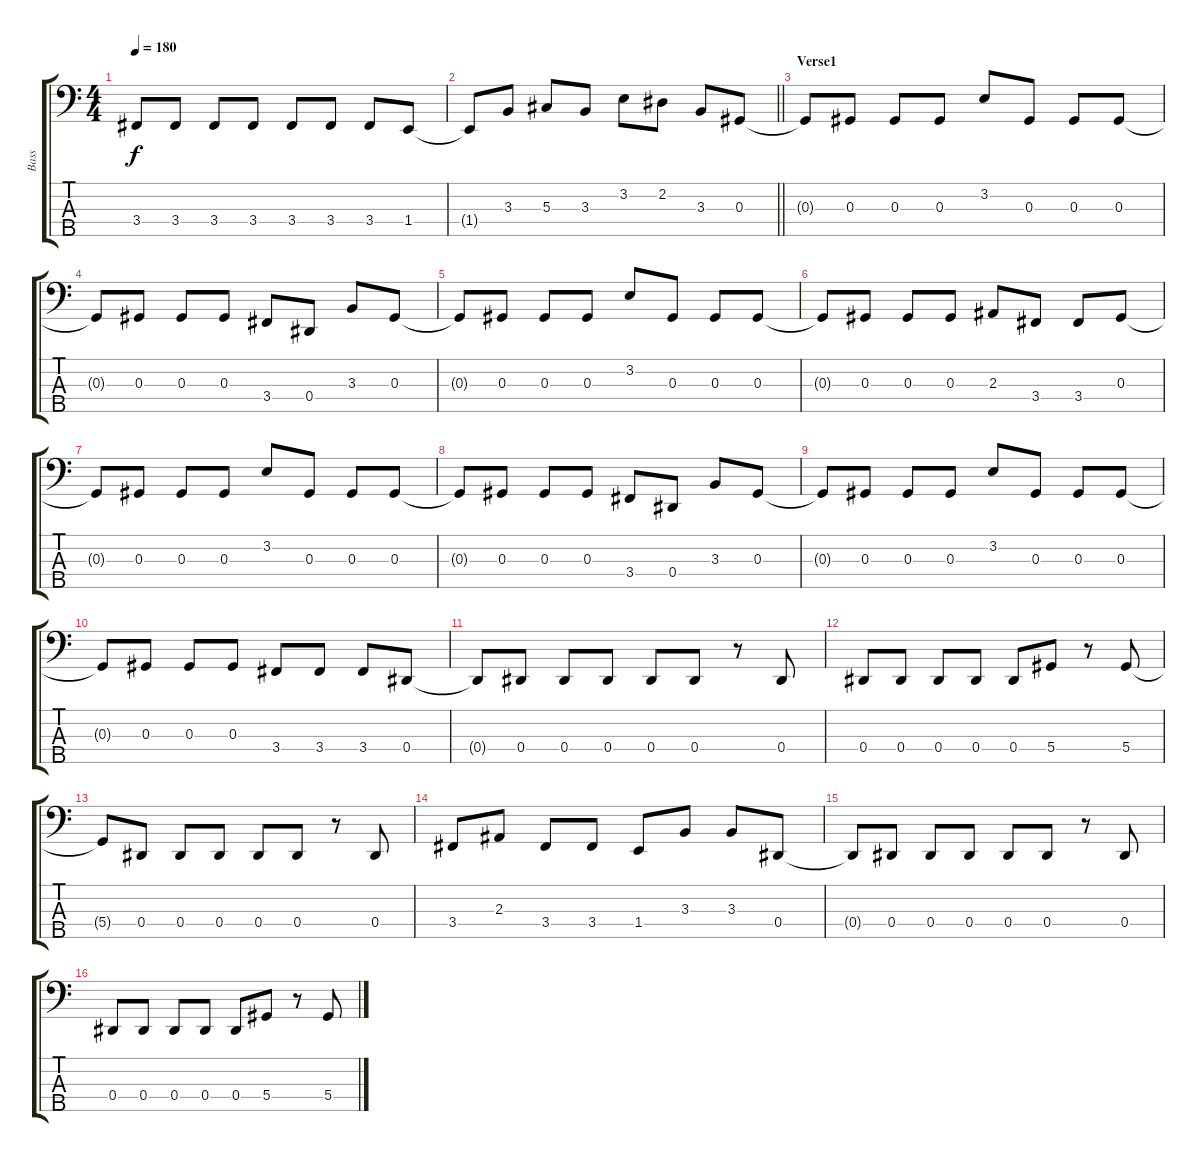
\track ("Bass" "Bass") {instrument electricbassfinger}
\staff {score tabs}
\tuning (Gb2 Db2 Ab1 Eb1 Bb0) {hide}
\ts (4 4)
\tempo 180
\clef f4
\ks c
3.4{t}.8{dy f} 3.4.8 3.4.8 3.4.8 3.4.8 3.4.8 3.4.8 1.4.8 |
\barLineRight lightlight
1.4{t}.8 3.3.8 5.3.8 3.3.8 3.2.8 2.2.8 3.3.8 0.3.8 |
\section ("" "Verse1")
0.3{t}.8 0.3.8 0.3.8 0.3.8 3.2.8 0.3.8 0.3.8 0.3.8 |
0.3{t}.8 0.3.8 0.3.8 0.3.8 3.4.8 0.4.8 3.3.8 0.3.8 |
0.3{t}.8 0.3.8 0.3.8 0.3.8 3.2.8 0.3.8 0.3.8 0.3.8 |
0.3{t}.8 0.3.8 0.3.8 0.3.8 2.3.8 3.4.8 3.4.8 0.3.8 |
0.3{t}.8 0.3.8 0.3.8 0.3.8 3.2.8 0.3.8 0.3.8 0.3.8 |
0.3{t}.8 0.3.8 0.3.8 0.3.8 3.4.8 0.4.8 3.3.8 0.3.8 |
0.3{t}.8 0.3.8 0.3.8 0.3.8 3.2.8 0.3.8 0.3.8 0.3.8 |
0.3{t}.8 0.3.8 0.3.8 0.3.8 3.4.8 3.4.8 3.4.8 0.4.8 |
0.4{t}.8 0.4.8 0.4.8 0.4.8 0.4.8 0.4.8 r.8 0.4.8 |
0.4.8 0.4.8 0.4.8 0.4.8 0.4.8 5.4.8 r.8 5.4.8 |
5.4{t}.8 0.4.8 0.4.8 0.4.8 0.4.8 0.4.8 r.8 0.4.8 |
3.4.8 2.3.8 3.4.8 3.4.8 1.4.8 3.3.8 3.3.8 0.4.8 |
0.4{t}.8 0.4.8 0.4.8 0.4.8 0.4.8 0.4.8 r.8 0.4.8 |
0.4.8 0.4.8 0.4.8 0.4.8 0.4.8 5.4.8 r.8 5.4.8
